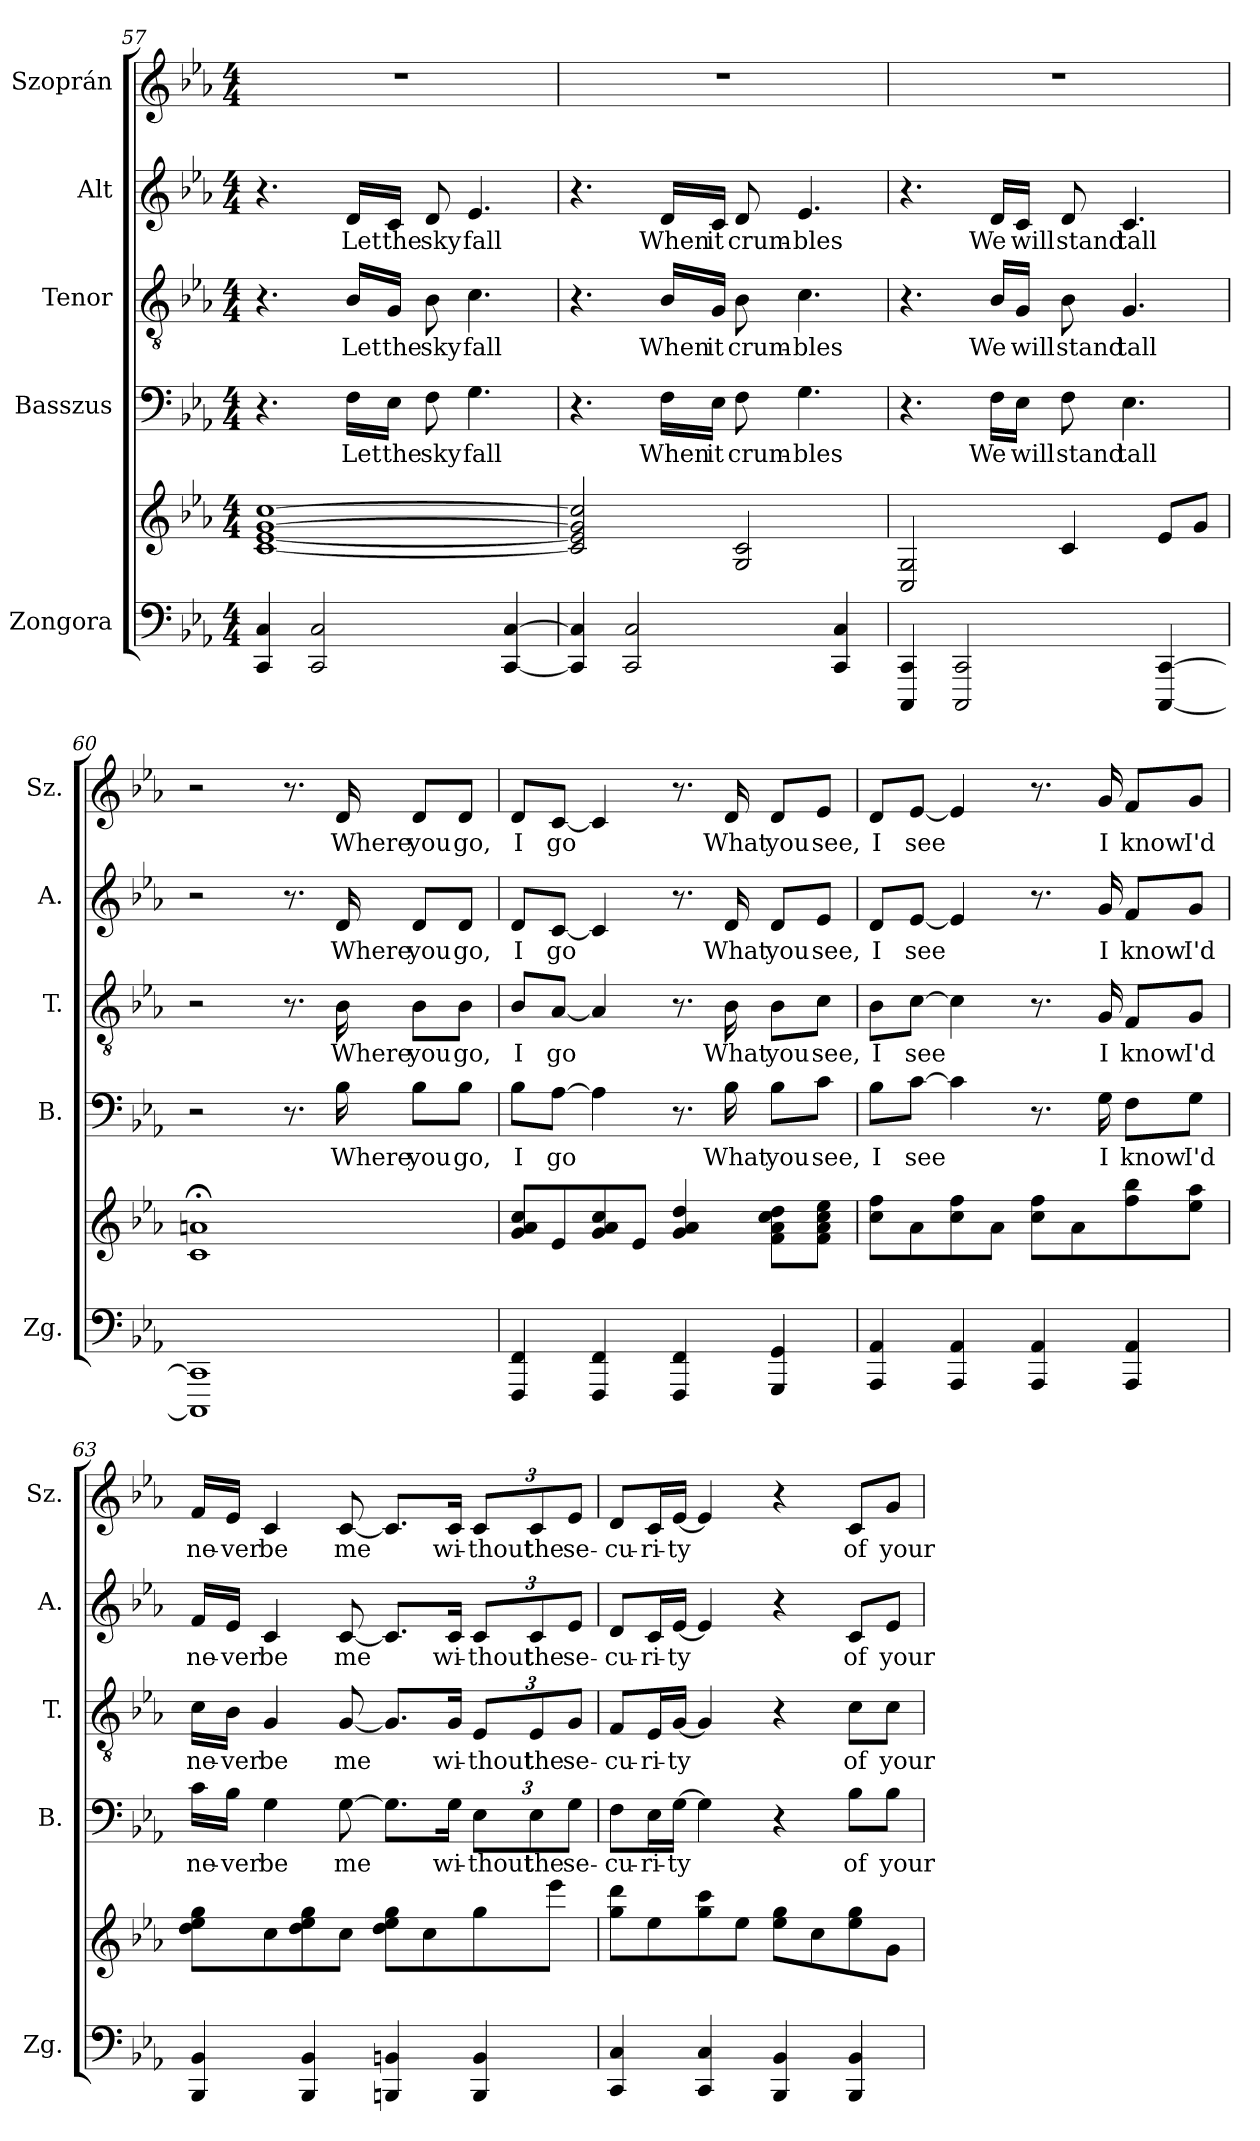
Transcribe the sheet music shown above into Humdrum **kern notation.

**kern	**kern	**kern	**text	**kern	**text	**kern	**text	**kern	**text
*part5	*part5	*part4	*part4	*part3	*part3	*part2	*part2	*part1	*part1
*staff6	*staff5	*staff4	*staff4	*staff3	*staff3	*staff2	*staff2	*staff1	*staff1
*I"Zongora	*	*I"Basszus	*	*I"Tenor	*	*I"Alt	*	*I"Szoprán	*
*I'Zg.	*	*I'B.	*	*I'T.	*	*I'A.	*	*I'Sz.	*
*clefF4	*clefG2	*clefF4	*	*clefGv2	*	*clefG2	*	*clefG2	*
*k[b-e-a-]	*k[b-e-a-]	*k[b-e-a-]	*	*k[b-e-a-]	*	*k[b-e-a-]	*	*k[b-e-a-]	*
*M4/4	*M4/4	*M4/4	*	*M4/4	*	*M4/4	*	*M4/4	*
=57	=57	=57	=57	=57	=57	=57	=57	=57	=57
4CC/ 4C/	[1c [1e- [1g [1cc	4.r	.	4.r	.	4.r	.	1r	.
2CC/ 2C/	.	.	.	.	.	.	.	.	.
.	.	16F\LL	Let	16B-/LL	Let	16d/LL	Let	.	.
.	.	16E-\JJ	the	16G/JJ	the	16c/JJ	the	.	.
.	.	8F\	sky	8B-\	sky	8d/	sky	.	.
.	.	4.G\	fall	4.c\	fall	4.e-/	fall	.	.
[4CC/ [4C/	.	.	.	.	.	.	.	.	.
!!LO:LB:g=z
=58	=58	=58	=58	=58	=58	=58	=58	=58	=58
4CC/] 4C/]	2c/] 2e-/] 2g/] 2cc/]	4.r	.	4.r	.	4.r	.	1r	.
2CC/ 2C/	.	.	.	.	.	.	.	.	.
.	.	16F\LL	When	16B-/LL	When	16d/LL	When	.	.
.	.	16E-\JJ	it	16G/JJ	it	16c/JJ	it	.	.
.	2G/ 2c/	8F\	crum-	8B-\	crum-	8d/	crum-	.	.
.	.	4.G\	-bles	4.c\	-bles	4.e-/	-bles	.	.
4CC/ 4C/	.	.	.	.	.	.	.	.	.
=59	=59	=59	=59	=59	=59	=59	=59	=59	=59
4CCC/ 4CC/	2C/ 2G/	4.r	.	4.r	.	4.r	.	1r	.
2CCC/ 2CC/	.	.	.	.	.	.	.	.	.
.	.	16F\LL	We	16B-/LL	We	16d/LL	We	.	.
.	.	16E-\JJ	will	16G/JJ	will	16c/JJ	will	.	.
.	4c/	8F\	stand	8B-\	stand	8d/	stand	.	.
.	.	4.E-\	tall	4.G/	tall	4.c/	tall	.	.
[4CCC/ [4CC/	8e-/L	.	.	.	.	.	.	.	.
.	8g/J	.	.	.	.	.	.	.	.
=60	=60	=60	=60	=60	=60	=60	=60	=60	=60
1CCC] 1CC]	1c;< 1an;<	2r	.	2r	.	2r	.	2r	.
.	.	8.r	.	8.r	.	8.r	.	8.r	.
.	.	16B-\	Where	16B-\	Where	16d/	Where	16d/	Where
.	.	8B-\L	you	8B-\L	you	8d/L	you	8d/L	you
.	.	8B-\J	go,	8B-\J	go,	8d/J	go,	8d/J	go,
=61	=61	=61	=61	=61	=61	=61	=61	=61	=61
4FFF/ 4FF/	8g/ 8a-/ 8cc/L	8B-\L	I	8B-/L	I	8d/L	I	8d/L	I
.	8e-/	[8A-\J	go	[8A-/J	go	[8c/J	go	[8c/J	go
4FFF/ 4FF/	8g/ 8a-/ 8cc/	4A-\]	.	4A-/]	.	4c/]	.	4c/]	.
.	8e-/J	.	.	.	.	.	.	.	.
4FFF/ 4FF/	4g/ 4a-/ 4dd/	8.r	.	8.r	.	8.r	.	8.r	.
.	.	16B-\	What	16B-\	What	16d/	What	16d/	What
4GGG/ 4GG/	8f\ 8a-\ 8cc\ 8dd\L	8B-\L	you	8B-\L	you	8d/L	you	8d/L	you
.	8f\ 8a-\ 8cc\ 8ee-\J	8c\J	see,	8c\J	see,	8e-/J	see,	8e-/J	see,
!!LO:PB:g=z
=62	=62	=62	=62	=62	=62	=62	=62	=62	=62
4AAA-/ 4AA-/	8cc\ 8ff\L	8B-\L	I	8B-\L	I	8d/L	I	8d/L	I
.	8a-\	[8c\J	see	[8c\J	see	[8e-/J	see	[8e-/J	see
4AAA-/ 4AA-/	8cc\ 8ff\	4c\]	.	4c\]	.	4e-/]	.	4e-/]	.
.	8a-\J	.	.	.	.	.	.	.	.
4AAA-/ 4AA-/	8cc\ 8ff\L	8.r	.	8.r	.	8.r	.	8.r	.
.	8a-\	.	.	.	.	.	.	.	.
.	.	16G\	I	16G/	I	16g/	I	16g/	I
4AAA-/ 4AA-/	8ff\ 8bb-\	8F\L	know	8F/L	know	8f/L	know	8f/L	know
.	8ee-\ 8aa-\J	8G\J	I'd	8G/J	I'd	8g/J	I'd	8g/J	I'd
=63	=63	=63	=63	=63	=63	=63	=63	=63	=63
4BBB-/ 4BB-/	8dd\ 8ee-\ 8gg\L	16c\LL	ne-	16c\LL	ne-	16f/LL	ne-	16f/LL	ne-
.	.	16B-\JJ	-ver	16B-\JJ	-ver	16e-/JJ	-ver	16e-/JJ	-ver
.	8cc\	4G\	be	4G/	be	4c/	be	4c/	be
4BBB-/ 4BB-/	8dd\ 8ee-\ 8gg\	.	.	.	.	.	.	.	.
.	8cc\J	[8G\	me	[8G/	me	[8c/	me	[8c/	me
4BBBn/ 4BBn/	8dd\ 8ee-\ 8gg\L	8.G\L]	.	8.G/L]	.	8.c/L]	.	8.c/L]	.
.	8cc\	.	.	.	.	.	.	.	.
.	.	16G\Jk	wi-	16G/Jk	wi-	16c/Jk	wi-	16c/Jk	wi-
*	*	*Xbrackettup	*	*Xbrackettup	*	*Xbrackettup	*	*Xbrackettup	*
4BBB/ 4BB/	8gg\	12E-\L	-thout	12E-/L	-thout	12c/L	-thout	12c/L	-thout
.	.	12E-\	the	12E-/	the	12c/	the	12c/	the
.	8eee-\J	.	.	.	.	.	.	.	.
.	.	12G\J	se-	12G/J	se-	12e-/J	se-	12e-/J	se-
=64	=64	=64	=64	=64	=64	=64	=64	=64	=64
4CC/ 4C/	8gg\ 8ddd\L	8F\L	-cu-	8F/L	-cu-	8d/L	-cu-	8d/L	-cu-
.	8ee-\	16E-\L	-ri-	16E-/L	-ri-	16c/L	-ri-	16c/L	-ri-
.	.	[16G\JJ	-ty	[16G/JJ	-ty	[16e-/JJ	-ty	[16e-/JJ	-ty
4CC/ 4C/	8gg\ 8ccc\	4G\]	.	4G/]	.	4e-/]	.	4e-/]	.
.	8ee-\J	.	.	.	.	.	.	.	.
4BBB-/ 4BB-/	8ee-\ 8gg\L	4r	.	4r	.	4r	.	4r	.
.	8cc\	.	.	.	.	.	.	.	.
4BBB-/ 4BB-/	8ee-\ 8gg\	8B-\L	of	8c\L	of	8c/L	of	8c/L	of
.	8g\J	8B-\J	your	8c\J	your	8e-/J	your	8g/J	your
=	=	=	=	=	=	=	=	=	=
*-	*-	*-	*-	*-	*-	*-	*-	*-	*-
